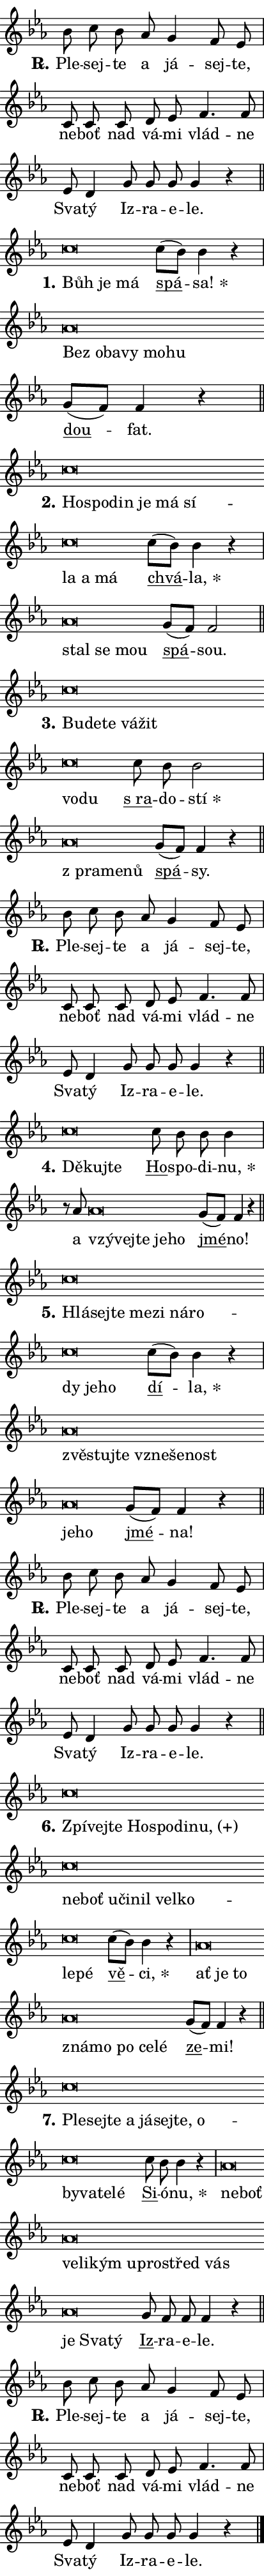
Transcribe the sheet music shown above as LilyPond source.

\version "2.22.1"
\header { tagline = "" }
\paper {
  indent = 0\cm
  top-margin = 0\cm
  right-margin = 0\cm
  bottom-margin = 0\cm
  left-margin = 0\cm
  paper-width = 7\cm
  page-breaking = #ly:one-page-breaking
  system-system-spacing.basic-distance = #11
  score-system-spacing.basic-distance = #11.3
  ragged-last = ##f
}


%% Author: Thomas Morley
%% https://lists.gnu.org/archive/html/lilypond-user/2020-05/msg00002.html
#(define (line-position grob)
"Returns position of @var[grob} in current system:
   @code{'start}, if at first time-step
   @code{'end}, if at last time-step
   @code{'middle} otherwise
"
  (let* ((col (ly:item-get-column grob))
         (ln (ly:grob-object col 'left-neighbor))
         (rn (ly:grob-object col 'right-neighbor))
         (col-to-check-left (if (ly:grob? ln) ln col))
         (col-to-check-right (if (ly:grob? rn) rn col))
         (break-dir-left
           (and
             (ly:grob-property col-to-check-left 'non-musical #f)
             (ly:item-break-dir col-to-check-left)))
         (break-dir-right
           (and
             (ly:grob-property col-to-check-right 'non-musical #f)
             (ly:item-break-dir col-to-check-right))))
        (cond ((eqv? 1 break-dir-left) 'start)
              ((eqv? -1 break-dir-right) 'end)
              (else 'middle))))

#(define (tranparent-at-line-position vctor)
  (lambda (grob)
  "Relying on @code{line-position} select the relevant enry from @var{vctor}.
Used to determine transparency,"
    (case (line-position grob)
      ((end) (not (vector-ref vctor 0)))
      ((middle) (not (vector-ref vctor 1)))
      ((start) (not (vector-ref vctor 2))))))

noteHeadBreakVisibility =
#(define-music-function (break-visibility)(vector?)
"Makes @code{NoteHead}s transparent relying on @var{break-visibility}"
#{
  \override NoteHead.transparent =
    #(tranparent-at-line-position break-visibility)
#})

#(define delete-ledgers-for-transparent-note-heads
  (lambda (grob)
    "Reads whether a @code{NoteHead} is transparent.
If so this @code{NoteHead} is removed from @code{'note-heads} from
@var{grob}, which is supposed to be @code{LedgerLineSpanner}.
As a result ledgers are not printed for this @code{NoteHead}"
    (let* ((nhds-array (ly:grob-object grob 'note-heads))
           (nhds-list
             (if (ly:grob-array? nhds-array)
                 (ly:grob-array->list nhds-array)
                 '()))
           ;; Relies on the transparent-property being done before
           ;; Staff.LedgerLineSpanner.after-line-breaking is executed.
           ;; This is fragile ...
           (to-keep
             (remove
               (lambda (nhd)
                 (ly:grob-property nhd 'transparent #f))
               nhds-list)))
      ;; TODO find a better method to iterate over grob-arrays, similiar
      ;; to filter/remove etc for lists
      ;; For now rebuilt from scratch
      (set! (ly:grob-object grob 'note-heads)  '())
      (for-each
        (lambda (nhd)
          (ly:pointer-group-interface::add-grob grob 'note-heads nhd))
        to-keep))))

hideNotes = {
  \noteHeadBreakVisibility #begin-of-line-visible
}
unHideNotes = {
  \noteHeadBreakVisibility #all-visible
}

% work-around for resetting accidentals
% https://lilypond.org/doc/v2.23/Documentation/notation/displaying-rhythms#unmetered-music
cadenzaMeasure = {
  \cadenzaOff
  \partial 1024 s1024
  \cadenzaOn
}

#(define-markup-command (accent layout props text) (markup?)
  "Underline accented syllable"
  (interpret-markup layout props
    #{\markup \override #'(offset . 4.3) \underline { #text }#}))

responsum = \markup \concat {
  "R" \hspace #-1.05 \path #0.1 #'((moveto 0 0.07) (lineto 0.9 0.8)) \hspace #0.05 "."
}

\layout {
    \context {
        \Staff
        \remove "Time_signature_engraver"
        \override LedgerLineSpanner.after-line-breaking = #delete-ledgers-for-transparent-note-heads
    }
    \context {
        \Voice {
            \override NoteHead.output-attributes = #'((class . "notehead"))
            \override Hairpin.height = #0.55
        }
    }
    \context {
        \Lyrics {
            \override StanzaNumber.output-attributes = #'((class . "stanzanumber"))
            \override LyricSpace.minimum-distance = #0.9
            \override LyricText.font-name = #"TeX Gyre Schola"
            \override LyricText.font-size = 1
            \override StanzaNumber.font-name = #"TeX Gyre Schola Bold"
            \override StanzaNumber.font-size = 1
        }
    }
}

% magnetic-lyrics.ily
%
%   written by
%     Jean Abou Samra <jean@abou-samra.fr>
%     Werner Lemberg <wl@gnu.org>
%
%   adapted by
%     Jiri Hon <jiri.hon@gmail.com>
%
% Version 2022-Apr-15

% https://www.mail-archive.com/lilypond-user@gnu.org/msg149350.html

#(define (Left_hyphen_pointer_engraver context)
   "Collect syllable-hyphen-syllable occurrences in lyrics and store
them in properties.  This engraver only looks to the left.  For
example, if the lyrics input is @code{foo -- bar}, it does the
following.

@itemize @bullet
@item
Set the @code{text} property of the @code{LyricHyphen} grob between
@q{foo} and @q{bar} to @code{foo}.

@item
Set the @code{left-hyphen} property of the @code{LyricText} grob with
text @q{foo} to the @code{LyricHyphen} grob between @q{foo} and
@q{bar}.
@end itemize

Use this auxiliary engraver in combination with the
@code{lyric-@/text::@/apply-@/magnetic-@/offset!} hook."
   (let ((hyphen #f)
         (text #f))
     (make-engraver
      (acknowledgers
       ((lyric-syllable-interface engraver grob source-engraver)
        (set! text grob)))
      (end-acknowledgers
       ((lyric-hyphen-interface engraver grob source-engraver)
        ;(when (not (grob::has-interface grob 'lyric-space-interface))
          (set! hyphen grob)));)
      ((stop-translation-timestep engraver)
       (when (and text hyphen)
         (ly:grob-set-object! text 'left-hyphen hyphen))
       (set! text #f)
       (set! hyphen #f)))))

#(define (lyric-text::apply-magnetic-offset! grob)
   "If the space between two syllables is less than the value in
property @code{LyricText@/.details@/.squash-threshold}, move the right
syllable to the left so that it gets concatenated with the left
syllable.

Use this function as a hook for
@code{LyricText@/.after-@/line-@/breaking} if the
@code{Left_@/hyphen_@/pointer_@/engraver} is active."
   (let ((hyphen (ly:grob-object grob 'left-hyphen #f)))
     (when hyphen
       (let ((left-text (ly:spanner-bound hyphen LEFT)))
         (when (grob::has-interface left-text 'lyric-syllable-interface)
           (let* ((common (ly:grob-common-refpoint grob left-text X))
                  (this-x-ext (ly:grob-extent grob common X))
                  (left-x-ext
                   (begin
                     ;; Trigger magnetism for left-text.
                     (ly:grob-property left-text 'after-line-breaking)
                     (ly:grob-extent left-text common X)))
                  ;; `delta` is the gap width between two syllables.
                  (delta (- (interval-start this-x-ext)
                            (interval-end left-x-ext)))
                  (details (ly:grob-property grob 'details))
                  (threshold (assoc-get 'squash-threshold details 0.2)))
             (when (< delta threshold)
               (let* (;; We have to manipulate the input text so that
                      ;; ligatures crossing syllable boundaries are not
                      ;; disabled.  For languages based on the Latin
                      ;; script this is essentially a beautification.
                      ;; However, for non-Western scripts it can be a
                      ;; necessity.
                      (lt (ly:grob-property left-text 'text))
                      (rt (ly:grob-property grob 'text))
                      (is-space (grob::has-interface hyphen 'lyric-space-interface))
                      (space (if is-space " " ""))
                      (space-markup (grob-interpret-markup grob " "))
                      (space-size (interval-length (ly:stencil-extent space-markup X)))
                      (extra-delta (if is-space space-size 0))
                      ;; Append new syllable.
                      (ltrt-space (if (and (string? lt) (string? rt))
                                (string-append lt space rt)
                                (make-concat-markup (list lt space rt))))
                      ;; Right-align `ltrt` to the right side.
                      (ltrt-space-markup (grob-interpret-markup
                               grob
                               (make-translate-markup
                                (cons (interval-length this-x-ext) 0)
                                (make-right-align-markup ltrt-space)))))
                 (begin
                   ;; Don't print `left-text`.
                   (ly:grob-set-property! left-text 'stencil #f)
                   ;; Set text and stencil (which holds all collected
                   ;; syllables so far) and shift it to the left.
                   (ly:grob-set-property! grob 'text ltrt-space)
                   (ly:grob-set-property! grob 'stencil ltrt-space-markup)
                   (ly:grob-translate-axis! grob (- (- delta extra-delta)) X))))))))))


#(define (lyric-hyphen::displace-bounds-first grob)
   ;; Make very sure this callback isn't triggered too early.
   (let ((left (ly:spanner-bound grob LEFT))
         (right (ly:spanner-bound grob RIGHT)))
     (ly:grob-property left 'after-line-breaking)
     (ly:grob-property right 'after-line-breaking)
     (ly:lyric-hyphen::print grob)))

squashThreshold = #0.4

\layout {
  \context {
    \Lyrics
    \consists #Left_hyphen_pointer_engraver
    \override LyricText.after-line-breaking =
      #lyric-text::apply-magnetic-offset!
    \override LyricHyphen.stencil = #lyric-hyphen::displace-bounds-first
    \override LyricText.details.squash-threshold = \squashThreshold
    \override LyricHyphen.minimum-distance = 0
    \override LyricHyphen.minimum-length = \squashThreshold
  }
}

squash = \override LyricText.details.squash-threshold = 9999
unSquash = \override LyricText.details.squash-threshold = \squashThreshold

left = \override LyricText.self-alignment-X = #LEFT
unLeft = \revert LyricText.self-alignment-X

starOffset = #(lambda (grob) 
                (let ((x_offset (ly:self-alignment-interface::aligned-on-x-parent grob)))
                  (if (= x_offset 0) 0 (+ x_offset 1.2))))

star = #(define-music-function (syllable)(string?)
"Append star separator at the end of a syllable"
#{
  \once \override LyricText.X-offset = #starOffset
  \lyricmode { \markup {
    #syllable
    \override #'((font-name . "TeX Gyre Schola Bold")) \hspace #0.2 \lower #0.65 \larger "*"
  } }
#})

starAccent = #(define-music-function (syllable)(string?)
"Append star separator at the end of a syllable and make accent"
#{
  \once \override LyricText.X-offset = #starOffset
  \lyricmode { \markup {
    \accent #syllable
    \override #'((font-name . "TeX Gyre Schola Bold")) \hspace #0.2 \lower #0.65 \larger "*"
  } }
#})

breath = #(define-music-function (syllable)(string?)
"Append breathing indicator at the end of a syllable"
#{
  \lyricmode { \markup { #syllable "+" } }
#})

optionalBreath = #(define-music-function (syllable)(string?)
"Append optional breathing indicator at the end of a syllable"
#{
  \lyricmode { \markup { #syllable "(+)" } }
#})


\score {
    <<
        \new Voice = "melody" { \cadenzaOn \key es \major \relative { bes'8 c bes as g4 f8 es \cadenzaMeasure \bar "|" c c \bar "" c d es \bar "" f4. f8 \cadenzaMeasure \bar "|" es d4 \bar "" g8 g g g4 r \cadenzaMeasure \bar "||" \break } }
        \new Lyrics \lyricsto "melody" { \lyricmode { \set stanza = \responsum
Ple -- sej -- te a já -- sej -- te, ne -- boť nad vá -- mi vlád -- ne Sva -- tý Iz -- ra -- e -- le. } }
    >>
    \layout {}
}

\score {
    <<
        \new Voice = "melody" { \cadenzaOn \key es \major \relative { c''\breve*1/16 \hideNotes \breve*1/16 \breve*1/16 \bar "" \unHideNotes \bar "" c8[( bes)] bes4 r \cadenzaMeasure \bar "|" as\breve*1/16 \hideNotes \breve*1/16 \bar "" \breve*1/16 \bar "" \breve*1/16 \bar "" \breve*1/16 \breve*1/16 \bar "" \unHideNotes \bar "" g8[( f)] f4 r \cadenzaMeasure \bar "||" \break } }
        \new Lyrics \lyricsto "melody" { \lyricmode { \set stanza = "1."
\left Bůh \squash je má \unLeft \unSquash \markup \accent spá -- \star sa! \left Bez \squash o -- ba -- vy mo -- hu \unLeft \unSquash \markup \accent dou -- fat. } }
    >>
    \layout {}
}

\score {
    <<
        \new Voice = "melody" { \cadenzaOn \key es \major \relative { c''\breve*1/16 \hideNotes \breve*1/16 \bar "" \breve*1/16 \bar "" \breve*1/16 \bar "" \breve*1/16 \bar "" \breve*1/16 \bar "" \breve*1/16 \bar "" \breve*1/16 \breve*1/16 \bar "" \unHideNotes \bar "" c8[( bes)] bes4 r \cadenzaMeasure \bar "|" as\breve*1/16 \hideNotes \breve*1/16 \breve*1/16 \bar "" \unHideNotes \bar "" g8[( f)] f2 \cadenzaMeasure \bar "||" \break } }
        \new Lyrics \lyricsto "melody" { \lyricmode { \set stanza = "2."
\left Ho -- \squash spo -- din je má sí -- la a má \unLeft \unSquash \markup \accent chvá -- \star la, \left stal \squash se mou \unLeft \unSquash \markup \accent spá -- sou. } }
    >>
    \layout {}
}

\score {
    <<
        \new Voice = "melody" { \cadenzaOn \key es \major \relative { c''\breve*1/16 \hideNotes \breve*1/16 \bar "" \breve*1/16 \bar "" \breve*1/16 \bar "" \breve*1/16 \bar "" \breve*1/16 \breve*1/16 \bar "" \unHideNotes \bar "" c8 bes bes2 \cadenzaMeasure \bar "|" as\breve*1/16 \hideNotes \breve*1/16 \breve*1/16 \bar "" \unHideNotes \bar "" g8[( f)] f4 r \cadenzaMeasure \bar "||" \break } }
        \new Lyrics \lyricsto "melody" { \lyricmode { \set stanza = "3."
\left Bu -- \squash de -- te vá -- žit vo -- du \unLeft \unSquash \markup \accent "s ra" -- do -- \star stí \left "z pra" -- \squash me -- nů \unLeft \unSquash \markup \accent spá -- sy. } }
    >>
    \layout {}
}

\score {
    <<
        \new Voice = "melody" { \cadenzaOn \key es \major \relative { bes'8 c bes as g4 f8 es \cadenzaMeasure \bar "|" c c \bar "" c d es \bar "" f4. f8 \cadenzaMeasure \bar "|" es d4 \bar "" g8 g g g4 r \cadenzaMeasure \bar "||" \break } }
        \new Lyrics \lyricsto "melody" { \lyricmode { \set stanza = \responsum
Ple -- sej -- te a já -- sej -- te, ne -- boť nad vá -- mi vlád -- ne Sva -- tý Iz -- ra -- e -- le. } }
    >>
    \layout {}
}

\score {
    <<
        \new Voice = "melody" { \cadenzaOn \key es \major \relative { c''\breve*1/16 \hideNotes \breve*1/16 \breve*1/16 \bar "" \unHideNotes \bar "" c8 bes bes bes4 \cadenzaMeasure \bar "|" r8 as as\breve*1/16 \hideNotes \breve*1/16 \bar "" \breve*1/16 \bar "" \breve*1/16 \breve*1/16 \bar "" \unHideNotes \bar "" g8[( f)] f4 r \cadenzaMeasure \bar "||" \break } }
        \new Lyrics \lyricsto "melody" { \lyricmode { \set stanza = "4."
\left Dě -- \squash kuj -- te \unLeft \unSquash \markup \accent Ho -- spo -- di -- \star nu, a \left vzý -- \squash vej -- te je -- ho \unLeft \unSquash \markup \accent jmé -- no! } }
    >>
    \layout {}
}

\score {
    <<
        \new Voice = "melody" { \cadenzaOn \key es \major \relative { c''\breve*1/16 \hideNotes \breve*1/16 \bar "" \breve*1/16 \bar "" \breve*1/16 \bar "" \breve*1/16 \bar "" \breve*1/16 \bar "" \breve*1/16 \bar "" \breve*1/16 \bar "" \breve*1/16 \breve*1/16 \bar "" \unHideNotes \bar "" c8[( bes)] bes4 r \cadenzaMeasure \bar "|" as\breve*1/16 \hideNotes \breve*1/16 \bar "" \breve*1/16 \bar "" \breve*1/16 \bar "" \breve*1/16 \bar "" \breve*1/16 \bar "" \breve*1/16 \breve*1/16 \bar "" \unHideNotes \bar "" g8[( f)] f4 r \cadenzaMeasure \bar "||" \break } }
        \new Lyrics \lyricsto "melody" { \lyricmode { \set stanza = "5."
\left Hlá -- \squash sej -- te me -- zi ná -- ro -- dy je -- ho \unLeft \unSquash \markup \accent dí -- \star la, \left zvě -- \squash stuj -- te vzne -- še -- nost je -- ho \unLeft \unSquash \markup \accent jmé -- na! } }
    >>
    \layout {}
}

\score {
    <<
        \new Voice = "melody" { \cadenzaOn \key es \major \relative { bes'8 c bes as g4 f8 es \cadenzaMeasure \bar "|" c c \bar "" c d es \bar "" f4. f8 \cadenzaMeasure \bar "|" es d4 \bar "" g8 g g g4 r \cadenzaMeasure \bar "||" \break } }
        \new Lyrics \lyricsto "melody" { \lyricmode { \set stanza = \responsum
Ple -- sej -- te a já -- sej -- te, ne -- boť nad vá -- mi vlád -- ne Sva -- tý Iz -- ra -- e -- le. } }
    >>
    \layout {}
}

\score {
    <<
        \new Voice = "melody" { \cadenzaOn \key es \major \relative { c''\breve*1/16 \hideNotes \breve*1/16 \bar "" \breve*1/16 \bar "" \breve*1/16 \bar "" \breve*1/16 \bar "" \breve*1/16 \bar "" \breve*1/16 \bar "" \breve*1/16 \bar "" \breve*1/16 \bar "" \breve*1/16 \bar "" \breve*1/16 \bar "" \breve*1/16 \bar "" \breve*1/16 \bar "" \breve*1/16 \bar "" \breve*1/16 \breve*1/16 \bar "" \unHideNotes \bar "" c8[( bes)] bes4 r \cadenzaMeasure \bar "|" as\breve*1/16 \hideNotes \breve*1/16 \bar "" \breve*1/16 \bar "" \breve*1/16 \bar "" \breve*1/16 \bar "" \breve*1/16 \bar "" \breve*1/16 \breve*1/16 \bar "" \unHideNotes \bar "" g8[( f)] f4 r \cadenzaMeasure \bar "||" \break } }
        \new Lyrics \lyricsto "melody" { \lyricmode { \set stanza = "6."
\left Zpí -- \squash vej -- te Ho -- spo -- di -- \optionalBreath nu, ne -- boť u -- či -- nil vel -- ko -- le -- pé \unLeft \unSquash \markup \accent vě -- \star ci, \left ať \squash je to zná -- mo po ce -- lé \unLeft \unSquash \markup \accent ze -- mi! } }
    >>
    \layout {}
}

\score {
    <<
        \new Voice = "melody" { \cadenzaOn \key es \major \relative { c''\breve*1/16 \hideNotes \breve*1/16 \bar "" \breve*1/16 \bar "" \breve*1/16 \bar "" \breve*1/16 \bar "" \breve*1/16 \bar "" \breve*1/16 \bar "" \breve*1/16 \bar "" \breve*1/16 \bar "" \breve*1/16 \bar "" \breve*1/16 \breve*1/16 \bar "" \unHideNotes \bar "" c8 bes bes4 r \cadenzaMeasure \bar "|" as\breve*1/16 \hideNotes \breve*1/16 \bar "" \breve*1/16 \bar "" \breve*1/16 \bar "" \breve*1/16 \bar "" \breve*1/16 \bar "" \breve*1/16 \bar "" \breve*1/16 \bar "" \breve*1/16 \bar "" \breve*1/16 \breve*1/16 \bar "" \unHideNotes \bar "" g8 f f f4 r \cadenzaMeasure \bar "||" \break } }
        \new Lyrics \lyricsto "melody" { \lyricmode { \set stanza = "7."
\left Ple -- \squash sej -- te a já -- sej -- te, o -- by -- va -- te -- lé \unLeft \unSquash \markup \accent Si -- ó -- \star nu, \left ne -- \squash boť ve -- li -- kým upro -- střed vás je Sva -- tý \unLeft \unSquash \markup \accent Iz -- ra -- e -- le. } }
    >>
    \layout {}
}

\score {
    <<
        \new Voice = "melody" { \cadenzaOn \key es \major \relative { bes'8 c bes as g4 f8 es \cadenzaMeasure \bar "|" c c \bar "" c d es \bar "" f4. f8 \cadenzaMeasure \bar "|" es d4 \bar "" g8 g g g4 r \cadenzaMeasure \bar "||" \break } \bar "|." }
        \new Lyrics \lyricsto "melody" { \lyricmode { \set stanza = \responsum
Ple -- sej -- te a já -- sej -- te, ne -- boť nad vá -- mi vlád -- ne Sva -- tý Iz -- ra -- e -- le. } }
    >>
    \layout {}
}
